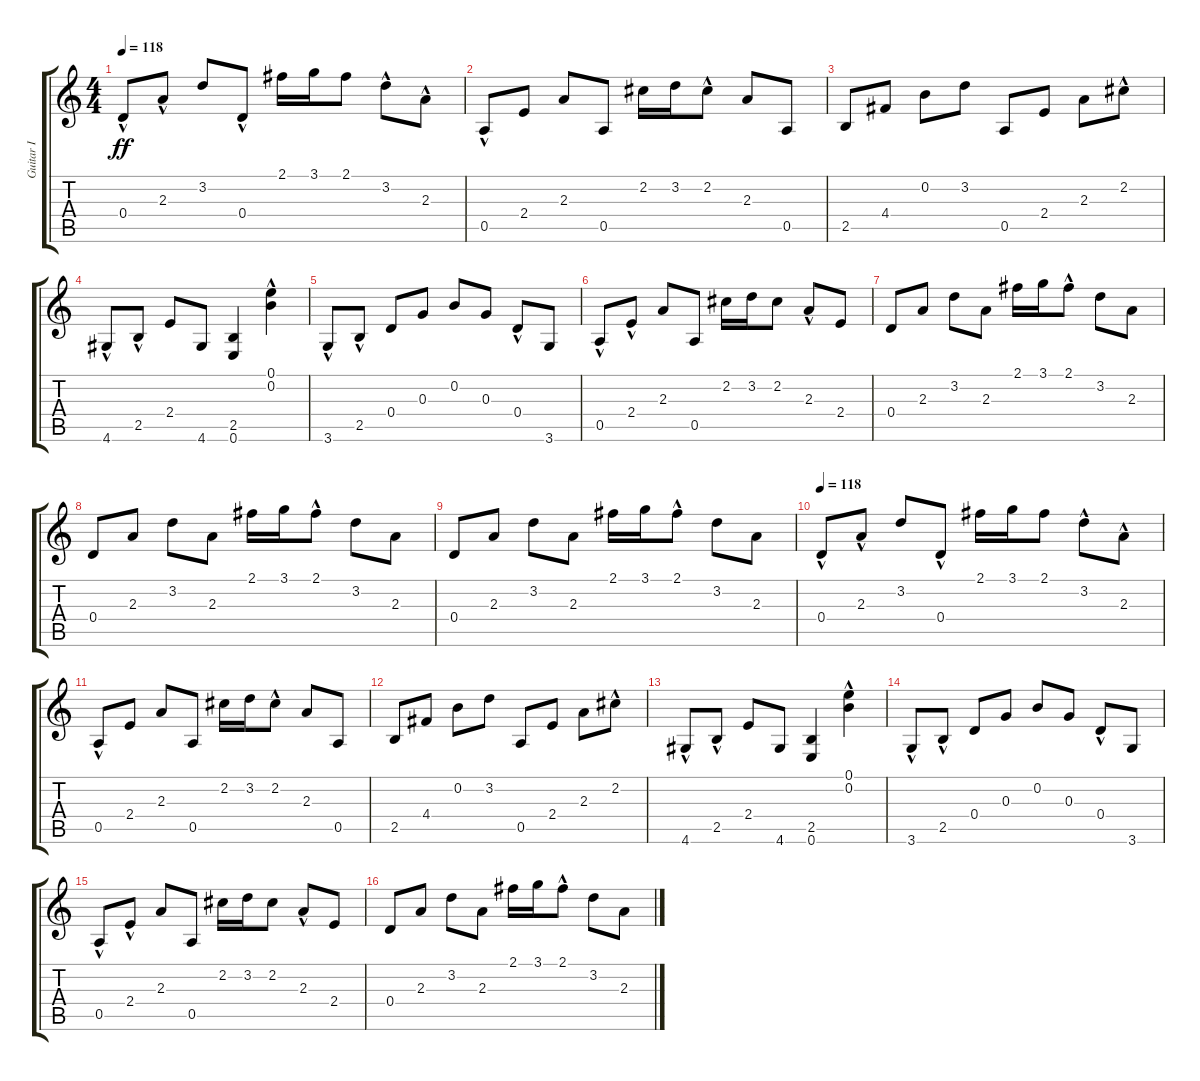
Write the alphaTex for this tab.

\track ("Guitar I" "Guitar I") {instrument acousticguitarsteel}
\staff {score tabs}
\tuning (E4 B3 G3 D3 A2 E2) {hide}
\ts (4 4)
\tempo 118
\clef g2
\ks c
0.4{hac}.8{dy ff instrument acousticguitarsteel} 2.3{hac}.8 3.2.8 0.4{hac}.8 2.1.16 3.1.16 2.1.8 3.2{hac}.8 2.3{hac}.8 |
0.5{hac}.8 2.4.8 2.3.8 0.5.8 2.2.16 3.2.16 2.2{hac}.8 2.3.8 0.5.8 |
2.5.8 4.4.8 0.2.8 3.2.8 0.5.8 2.4.8 2.3.8 2.2{hac}.8 |
4.6{hac}.8 2.5{hac}.8 2.4.8 4.6.8 (2.5 0.6).4 (0.1 0.2{hac}).4 |
3.6{hac}.8 2.5{hac}.8 0.4.8 0.3.8 0.2.8 0.3.8 0.4{hac}.8 3.6.8 |
0.5{hac}.8 2.4{hac}.8 2.3.8 0.5.8 2.2.16 3.2.16 2.2.8 2.3{hac}.8 2.4.8 |
0.4.8 2.3.8 3.2.8 2.3.8 2.1.16 3.1.16 2.1{hac}.8 3.2.8 2.3.8 |
0.4.8 2.3.8 3.2.8 2.3.8 2.1.16 3.1.16 2.1{hac}.8 3.2.8 2.3.8 |
0.4.8 2.3.8 3.2.8 2.3.8 2.1.16 3.1.16 2.1{hac}.8 3.2.8 2.3.8 |
\tempo 118
0.4{hac}.8 2.3{hac}.8 3.2.8 0.4{hac}.8 2.1.16 3.1.16 2.1.8 3.2{hac}.8 2.3{hac}.8 |
0.5{hac}.8 2.4.8 2.3.8 0.5.8 2.2.16 3.2.16 2.2{hac}.8 2.3.8 0.5.8 |
2.5.8 4.4.8 0.2.8 3.2.8 0.5.8 2.4.8 2.3.8 2.2{hac}.8 |
4.6{hac}.8 2.5{hac}.8 2.4.8 4.6.8 (2.5 0.6).4 (0.1 0.2{hac}).4 |
3.6{hac}.8 2.5{hac}.8 0.4.8 0.3.8 0.2.8 0.3.8 0.4{hac}.8 3.6.8 |
0.5{hac}.8 2.4{hac}.8 2.3.8 0.5.8 2.2.16 3.2.16 2.2.8 2.3{hac}.8 2.4.8 |
0.4.8 2.3.8 3.2.8 2.3.8 2.1.16 3.1.16 2.1{hac}.8 3.2.8 2.3.8
